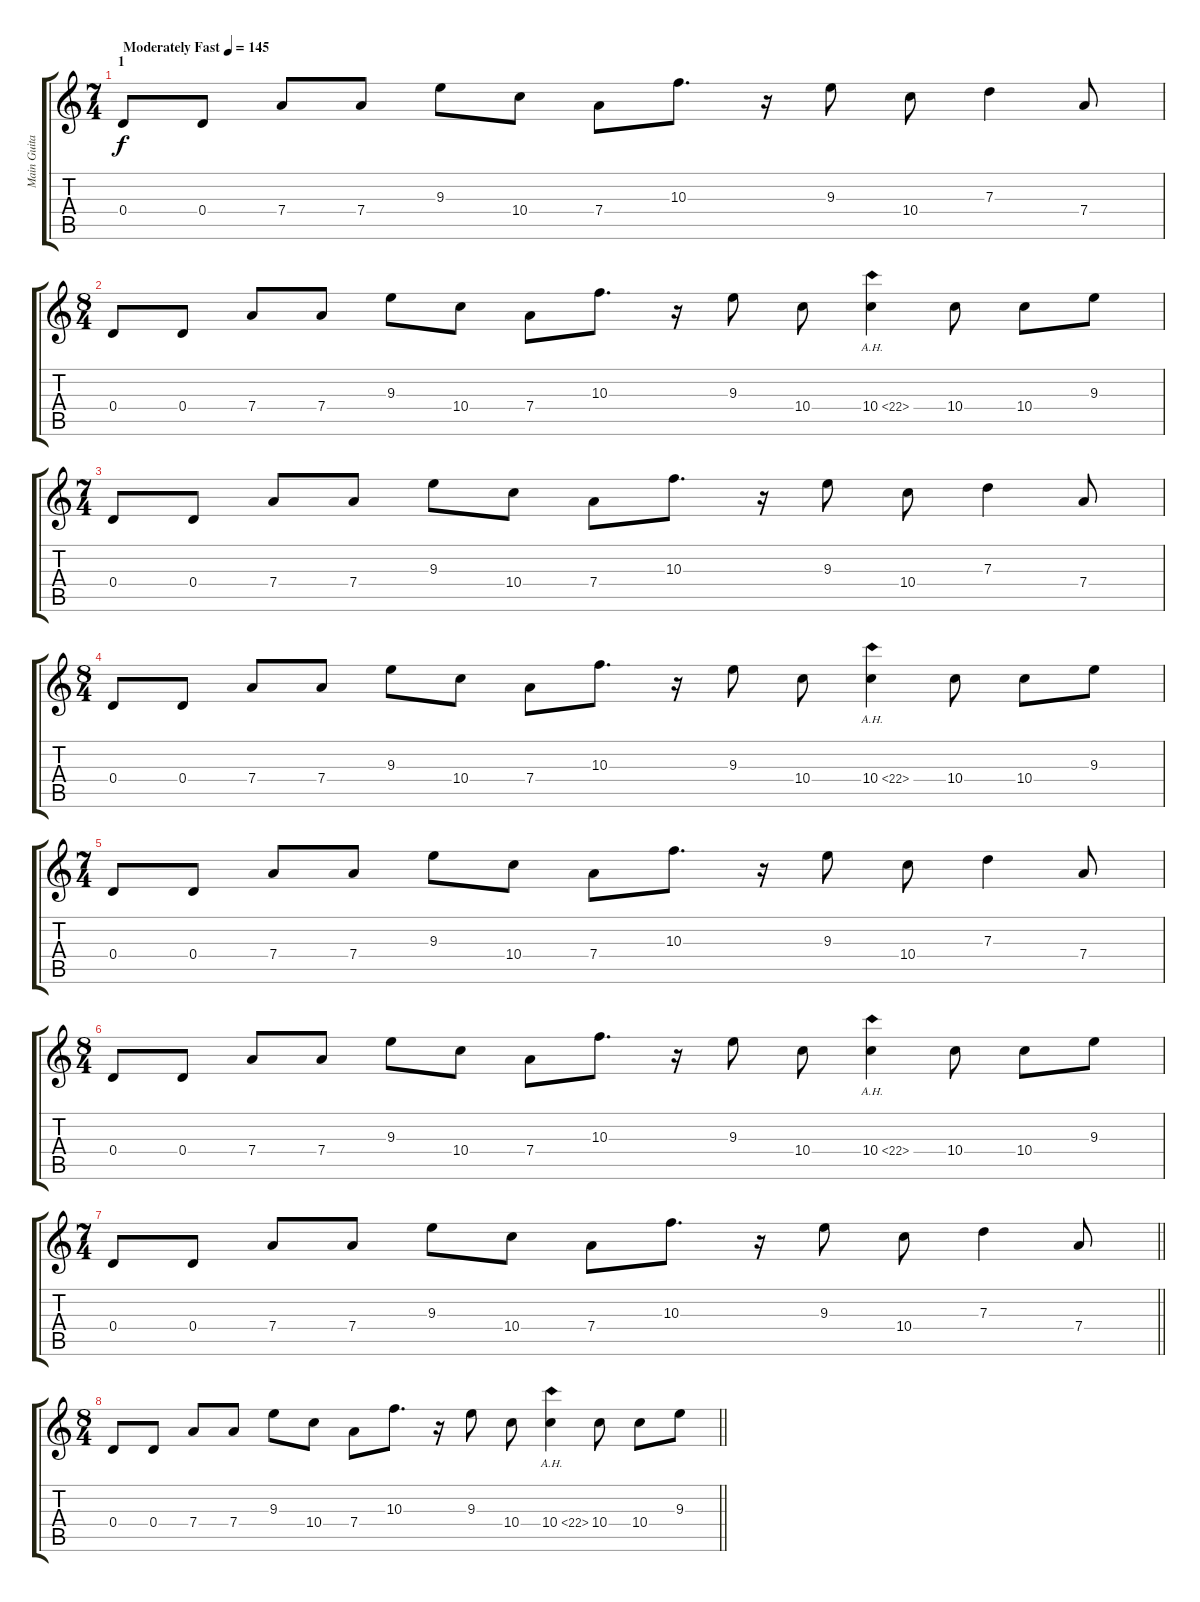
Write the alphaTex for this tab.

\track ("Main Guitar" "Main Guita") {instrument distortionguitar}
\staff {score tabs}
\tuning (E4 B3 G3 D3 A2 E2) {hide}
\ts (7 4)
\section ("" "1")
\tempo (145 "Moderately Fast")
\clef g2
\ks c
0.4.8{dy f instrument distortionguitar} 0.4.8 7.4.8 7.4.8 9.3.8 10.4.8 7.4.8 10.3.8{d} r.16 9.3.8 10.4.8 7.3.4 7.4.8 |
\ts (8 4)
0.4.8 0.4.8 7.4.8 7.4.8 9.3.8 10.4.8 7.4.8 10.3.8{d} r.16 9.3.8 10.4.8 10.4{ah 12}.4 10.4.8 10.4.8 9.3.8 |
\ts (7 4)
0.4.8 0.4.8 7.4.8 7.4.8 9.3.8 10.4.8 7.4.8 10.3.8{d} r.16 9.3.8 10.4.8 7.3.4 7.4.8 |
\ts (8 4)
0.4.8 0.4.8 7.4.8 7.4.8 9.3.8 10.4.8 7.4.8 10.3.8{d} r.16 9.3.8 10.4.8 10.4{ah 12}.4 10.4.8 10.4.8 9.3.8 |
\ts (7 4)
0.4.8 0.4.8 7.4.8 7.4.8 9.3.8 10.4.8 7.4.8 10.3.8{d} r.16 9.3.8 10.4.8 7.3.4 7.4.8 |
\ts (8 4)
0.4.8 0.4.8 7.4.8 7.4.8 9.3.8 10.4.8 7.4.8 10.3.8{d} r.16 9.3.8 10.4.8 10.4{ah 12}.4 10.4.8 10.4.8 9.3.8 |
\ts (7 4)
\barLineRight lightlight
0.4.8 0.4.8 7.4.8 7.4.8 9.3.8 10.4.8 7.4.8 10.3.8{d} r.16 9.3.8 10.4.8 7.3.4 7.4.8 |
\ts (8 4)
\barLineRight lightlight
0.4.8 0.4.8 7.4.8 7.4.8 9.3.8 10.4.8 7.4.8 10.3.8{d} r.16 9.3.8 10.4.8 10.4{ah 12}.4 10.4.8 10.4.8 9.3.8
